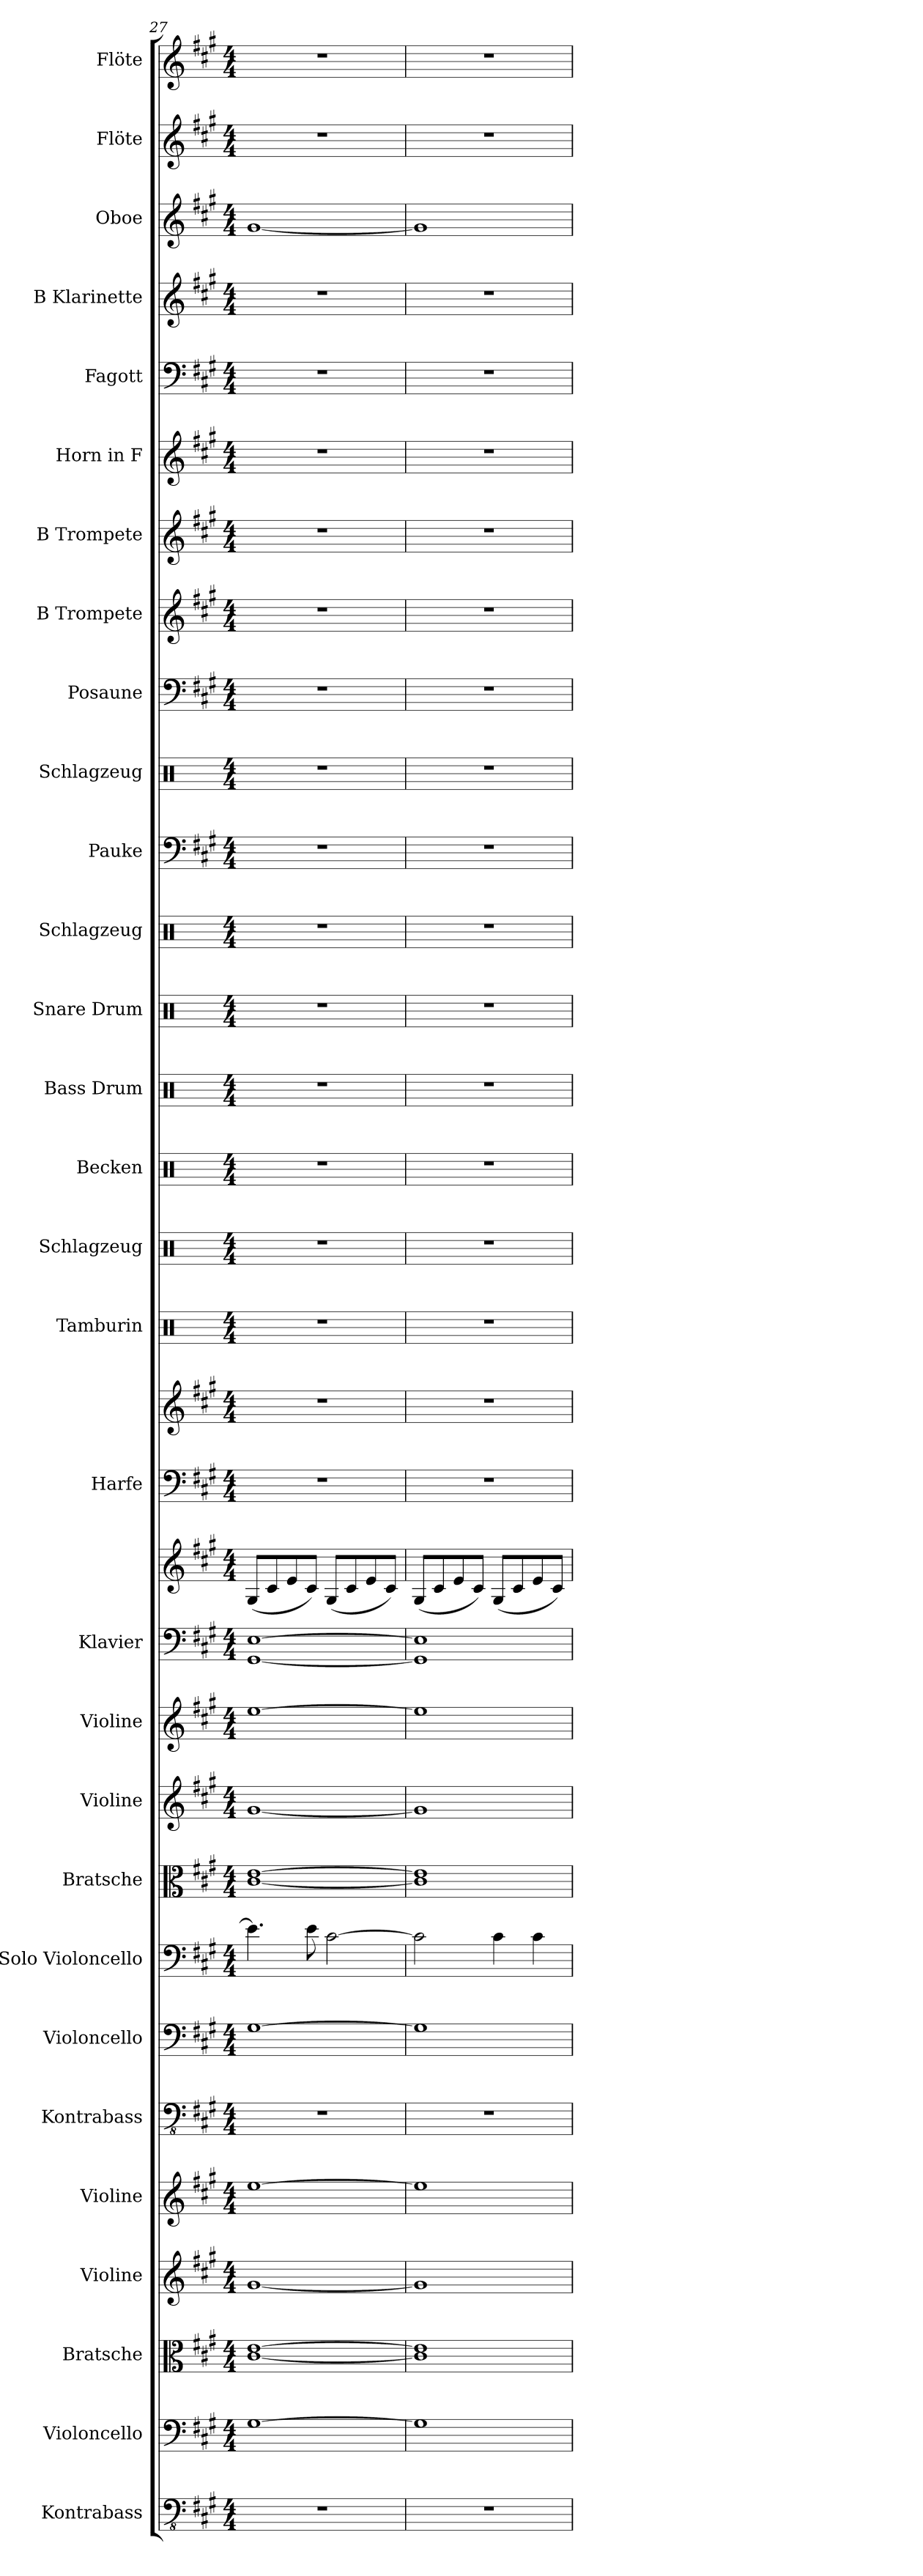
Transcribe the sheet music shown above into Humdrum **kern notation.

**kern	**kern	**kern	**kern	**kern	**kern	**kern	**kern	**kern	**kern	**kern	**kern	**kern	**kern	**kern	**kern	**kern	**kern	**kern	**kern	**kern	**kern	**kern	**kern	**kern	**kern	**kern	**kern	**kern	**kern	**kern	**kern
*part30	*part29	*part28	*part27	*part26	*part25	*part24	*part23	*part22	*part21	*part20	*part19	*part19	*part18	*part18	*part17	*part16	*part15	*part14	*part13	*part12	*part11	*part10	*part9	*part8	*part7	*part6	*part5	*part4	*part3	*part2	*part1
*staff32	*staff31	*staff30	*staff29	*staff28	*staff27	*staff26	*staff25	*staff24	*staff23	*staff22	*staff21	*staff20	*staff19	*staff18	*staff17	*staff16	*staff15	*staff14	*staff13	*staff12	*staff11	*staff10	*staff9	*staff8	*staff7	*staff6	*staff5	*staff4	*staff3	*staff2	*staff1
*I"Kontrabass	*I"Violoncello	*I"Bratsche	*I"Violine	*I"Violine	*I"Kontrabass	*I"Violoncello	*I"Solo Violoncello	*I"Bratsche	*I"Violine	*I"Violine	*I"Klavier	*	*I"Harfe	*	*I"Tamburin	*I"Schlagzeug	*I"Becken	*I"Bass Drum	*I"Snare Drum	*I"Schlagzeug	*I"Pauke	*I"Schlagzeug	*I"Posaune	*I"B Trompete	*I"B Trompete	*I"Horn in F	*I"Fagott	*I"B Klarinette	*I"Oboe	*I"Flöte	*I"Flöte
*I'Kb.	*I'Vc.	*I'Bra.	*I'Vl.	*I'Vl.	*I'Kb.	*I'Vc.	*I'Vc.	*I'Bra.	*I'Vl.	*I'Vl.	*I'Klav.	*	*I'Hrf.	*	*I'Tamb.	*I'Slzg.	*I'Bkn.	*I'B. Dr.	*I'Sn. Dr.	*I'Slzg.	*I'Pk.	*I'Slzg.	*I'Psn.	*I'B Tpt.	*I'B Tpt.	*	*I'Fgt.	*I'B Kl.	*I'Ob.	*I'Fl.	*I'Fl.
*clefFv4	*clefF4	*clefC3	*clefG2	*clefG2	*clefFv4	*clefF4	*clefF4	*clefC3	*clefG2	*clefG2	*clefF4	*clefG2	*clefF4	*clefG2	*clefX	*clefX	*clefX	*clefX	*clefX	*clefX	*clefF4	*clefX	*clefF4	*clefG2	*clefG2	*clefG2	*clefF4	*clefG2	*clefG2	*clefG2	*clefG2
*ITrd7c12	*	*	*	*	*ITrd7c12	*	*	*	*	*	*	*	*	*	*	*	*	*	*	*	*	*	*	*ITrd1c2	*ITrd1c2	*ITrd4c7	*	*ITrd1c2	*	*	*
*k[f#c#g#]	*k[f#c#g#]	*k[f#c#g#]	*k[f#c#g#]	*k[f#c#g#]	*k[f#c#g#]	*k[f#c#g#]	*k[f#c#g#]	*k[f#c#g#]	*k[f#c#g#]	*k[f#c#g#]	*k[f#c#g#]	*k[f#c#g#]	*k[f#c#g#]	*k[f#c#g#]	*k[]	*k[]	*k[]	*k[]	*k[]	*k[]	*k[f#c#g#]	*k[]	*k[f#c#g#]	*k[f#]	*k[f#]	*k[f#c#]	*k[f#c#g#]	*k[f#]	*k[f#c#g#]	*k[f#c#g#]	*k[f#c#g#]
*M4/4	*M4/4	*M4/4	*M4/4	*M4/4	*M4/4	*M4/4	*M4/4	*M4/4	*M4/4	*M4/4	*M4/4	*M4/4	*M4/4	*M4/4	*M4/4	*M4/4	*M4/4	*M4/4	*M4/4	*M4/4	*M4/4	*M4/4	*M4/4	*M4/4	*M4/4	*M4/4	*M4/4	*M4/4	*M4/4	*M4/4	*M4/4
=27	=27	=27	=27	=27	=27	=27	=27	=27	=27	=27	=27	=27	=27	=27	=27	=27	=27	=27	=27	=27	=27	=27	=27	=27	=27	=27	=27	=27	=27	=27	=27
1r	[1G#	[1c# [1e	[1g#	[1ee	1r	[1G#	4.e\]	[1c# [1e	[1g#	[1ee	[1GG# [1E	(8G#/L	1r	1r	1r	1r	1r	1r	1r	1r	1r	1r	1r	1r	1r	1r	1r	1r	[1g#	1r	1r
.	.	.	.	.	.	.	.	.	.	.	.	8c#/	.	.	.	.	.	.	.	.	.	.	.	.	.	.	.	.	.	.	.
.	.	.	.	.	.	.	.	.	.	.	.	8e/	.	.	.	.	.	.	.	.	.	.	.	.	.	.	.	.	.	.	.
.	.	.	.	.	.	.	8e\	.	.	.	.	8c#/J)	.	.	.	.	.	.	.	.	.	.	.	.	.	.	.	.	.	.	.
.	.	.	.	.	.	.	[2c#\	.	.	.	.	(8G#/L	.	.	.	.	.	.	.	.	.	.	.	.	.	.	.	.	.	.	.
.	.	.	.	.	.	.	.	.	.	.	.	8c#/	.	.	.	.	.	.	.	.	.	.	.	.	.	.	.	.	.	.	.
.	.	.	.	.	.	.	.	.	.	.	.	8e/	.	.	.	.	.	.	.	.	.	.	.	.	.	.	.	.	.	.	.
.	.	.	.	.	.	.	.	.	.	.	.	8c#/J)	.	.	.	.	.	.	.	.	.	.	.	.	.	.	.	.	.	.	.
=28	=28	=28	=28	=28	=28	=28	=28	=28	=28	=28	=28	=28	=28	=28	=28	=28	=28	=28	=28	=28	=28	=28	=28	=28	=28	=28	=28	=28	=28	=28	=28
1r	1G#]	1c#] 1e]	1g#]	1ee]	1r	1G#]	2c#\]	1c#] 1e]	1g#]	1ee]	1GG#] 1E]	(8G#/L	1r	1r	1r	1r	1r	1r	1r	1r	1r	1r	1r	1r	1r	1r	1r	1r	1g#]	1r	1r
.	.	.	.	.	.	.	.	.	.	.	.	8c#/	.	.	.	.	.	.	.	.	.	.	.	.	.	.	.	.	.	.	.
.	.	.	.	.	.	.	.	.	.	.	.	8e/	.	.	.	.	.	.	.	.	.	.	.	.	.	.	.	.	.	.	.
.	.	.	.	.	.	.	.	.	.	.	.	8c#/J)	.	.	.	.	.	.	.	.	.	.	.	.	.	.	.	.	.	.	.
.	.	.	.	.	.	.	4c#\	.	.	.	.	(8G#/L	.	.	.	.	.	.	.	.	.	.	.	.	.	.	.	.	.	.	.
.	.	.	.	.	.	.	.	.	.	.	.	8c#/	.	.	.	.	.	.	.	.	.	.	.	.	.	.	.	.	.	.	.
.	.	.	.	.	.	.	4c#\	.	.	.	.	8e/	.	.	.	.	.	.	.	.	.	.	.	.	.	.	.	.	.	.	.
.	.	.	.	.	.	.	.	.	.	.	.	8c#/J)	.	.	.	.	.	.	.	.	.	.	.	.	.	.	.	.	.	.	.
=	=	=	=	=	=	=	=	=	=	=	=	=	=	=	=	=	=	=	=	=	=	=	=	=	=	=	=	=	=	=	=
*-	*-	*-	*-	*-	*-	*-	*-	*-	*-	*-	*-	*-	*-	*-	*-	*-	*-	*-	*-	*-	*-	*-	*-	*-	*-	*-	*-	*-	*-	*-	*-
